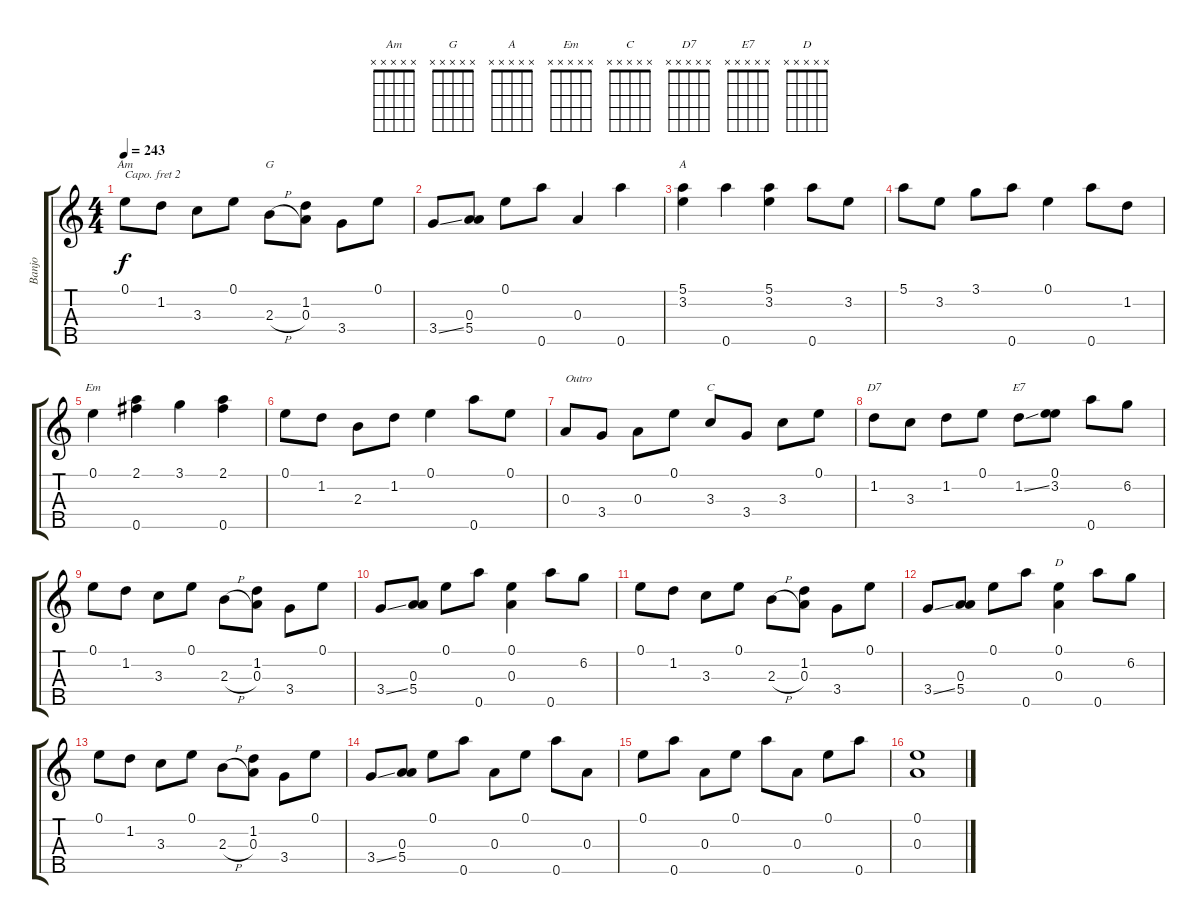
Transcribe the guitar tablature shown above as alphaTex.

\track ("Banjo" "Banjo") {instrument banjo}
\staff {score tabs}
\capo 2
\tuning (D4 B3 G3 D3 G4) {hide}
\displaytranspose 12
\chord ("Am" x x x x x) {firstfret 0}
\chord ("G" x x x x x) {firstfret 0}
\chord ("A" x x x x x) {firstfret 0}
\chord ("Em" x x x x x) {firstfret 0}
\chord ("C" x x x x x) {firstfret 0}
\chord ("D7" x x x x x) {firstfret 0}
\chord ("E7" x x x x x) {firstfret 0}
\chord ("D" x x x x x) {firstfret 0}
\ts (4 4)
\tempo 243
\clef g2
\ks c
0.1.8{ch "Am" dy f} 1.2.8 3.3.8 0.1.8 2.3{h}.8{ch "G"} (1.2 0.3).8 3.4.8 0.1.8 |
3.4{ss}.8 (0.3 5.4).8 0.1.8 0.5.8 0.3.4 0.5.4 |
(5.1 3.2).4{ch "A"} 0.5.4 (5.1 3.2).4 0.5.8 3.2.8 |
5.1.8 3.2.8 3.1.8 0.5.8 0.1.4 0.5.8 1.2.8 |
0.1.4{ch "Em"} (2.1 0.5).4 3.1.4 (2.1 0.5).4 |
0.1.8 1.2.8 2.3.8 1.2.8 0.1.4 0.5.8 0.1.8 |
0.3.8{txt "Outro"} 3.4.8 0.3.8 0.1.8 3.3.8{ch "C"} 3.4.8 3.3.8 0.1.8 |
1.2.8{ch "D7"} 3.3.8 1.2.8 0.1.8 1.2{ss}.8{ch "E7"} (0.1 3.2).8 0.5.8 6.2.8 |
0.1.8 1.2.8 3.3.8 0.1.8 2.3{h}.8 (1.2 0.3).8 3.4.8 0.1.8 |
3.4{ss}.8 (0.3 5.4).8 0.1.8 0.5.8 (0.1 0.3).4 0.5.8 6.2.8 |
0.1.8 1.2.8 3.3.8 0.1.8 2.3{h}.8 (1.2 0.3).8 3.4.8 0.1.8 |
3.4{ss}.8 (0.3 5.4).8 0.1.8 0.5.8 (0.1 0.3).4{ch "D"} 0.5.8 6.2.8 |
0.1.8 1.2.8 3.3.8 0.1.8 2.3{h}.8 (1.2 0.3).8 3.4.8 0.1.8 |
3.4{ss}.8 (0.3 5.4).8 0.1.8 0.5.8 0.3.8 0.1.8 0.5.8 0.3.8 |
0.1.8 0.5.8 0.3.8 0.1.8 0.5.8 0.3.8 0.1.8 0.5.8 |
(0.1 0.3).1
